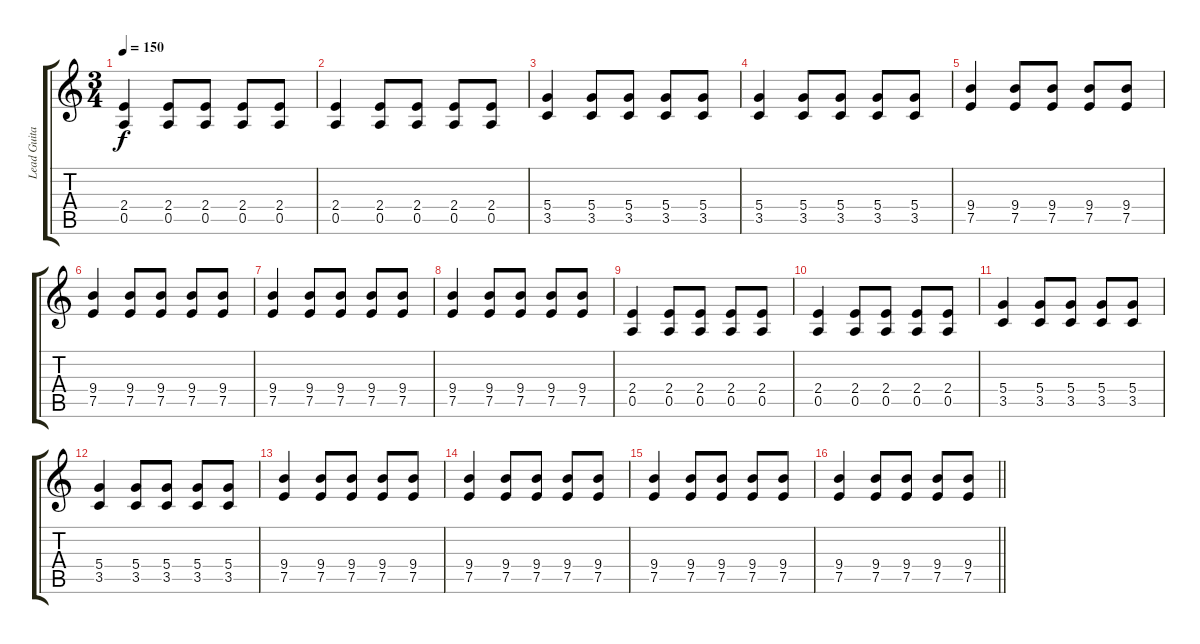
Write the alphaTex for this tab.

\track ("Lead Guitar" "Lead Guita") {instrument distortionguitar}
\staff {score tabs}
\tuning (E4 B3 G3 D3 A2 E2) {hide}
\ts (3 4)
\tempo 150
\clef g2
\ks c
(2.4 0.5).4{dy f} (2.4 0.5).8 (2.4 0.5).8 (2.4 0.5).8 (2.4 0.5).8 |
(2.4 0.5).4 (2.4 0.5).8 (2.4 0.5).8 (2.4 0.5).8 (2.4 0.5).8 |
(5.4 3.5).4 (5.4 3.5).8 (5.4 3.5).8 (5.4 3.5).8 (5.4 3.5).8 |
(5.4 3.5).4 (5.4 3.5).8 (5.4 3.5).8 (5.4 3.5).8 (5.4 3.5).8 |
(9.4 7.5).4 (9.4 7.5).8 (9.4 7.5).8 (9.4 7.5).8 (9.4 7.5).8 |
(9.4 7.5).4 (9.4 7.5).8 (9.4 7.5).8 (9.4 7.5).8 (9.4 7.5).8 |
(9.4 7.5).4 (9.4 7.5).8 (9.4 7.5).8 (9.4 7.5).8 (9.4 7.5).8 |
(9.4 7.5).4 (9.4 7.5).8 (9.4 7.5).8 (9.4 7.5).8 (9.4 7.5).8 |
(2.4 0.5).4 (2.4 0.5).8 (2.4 0.5).8 (2.4 0.5).8 (2.4 0.5).8 |
(2.4 0.5).4 (2.4 0.5).8 (2.4 0.5).8 (2.4 0.5).8 (2.4 0.5).8 |
(5.4 3.5).4 (5.4 3.5).8 (5.4 3.5).8 (5.4 3.5).8 (5.4 3.5).8 |
(5.4 3.5).4 (5.4 3.5).8 (5.4 3.5).8 (5.4 3.5).8 (5.4 3.5).8 |
(9.4 7.5).4 (9.4 7.5).8 (9.4 7.5).8 (9.4 7.5).8 (9.4 7.5).8 |
(9.4 7.5).4 (9.4 7.5).8 (9.4 7.5).8 (9.4 7.5).8 (9.4 7.5).8 |
(9.4 7.5).4 (9.4 7.5).8 (9.4 7.5).8 (9.4 7.5).8 (9.4 7.5).8 |
\barLineRight lightlight
(9.4 7.5).4 (9.4 7.5).8 (9.4 7.5).8 (9.4 7.5).8 (9.4 7.5).8
